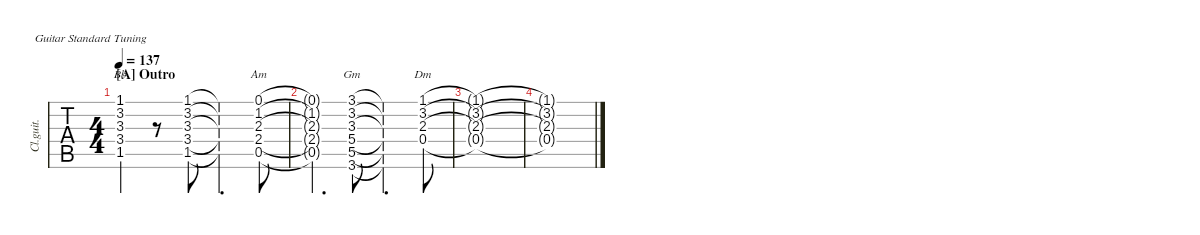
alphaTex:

\defaultSystemsLayout 4
\hideDynamics
\bracketExtendMode nobrackets
\track ("Guitar2" "Cl.guit.") {defaultSystemsLayout 4 instrument electricguitarclean}
\staff {tabs}
\tuning (E4 B3 G3 D3 A2 E2)
\chord ("Dm" 1 3 2 0 x x) {showdiagram false showfingering false}
\chord ("Bb" 1 3 3 3 1 x) {showdiagram false showfingering false barre 1}
\chord ("Am" 0 1 2 2 0 x) {showdiagram false showfingering false}
\chord ("Gm" 3 3 3 5 5 3) {showdiagram false showfingering false barre (3 3 3)}
\ts (4 4)
\section ("A" "Outro")
\tempo 137
\clef g2
\ks f
(1.5{acc b} 3.4{acc forcenatural} 3.3{acc b} 3.2{acc forcenatural} 1.1{acc forcenatural}).4{ch "Bb" dy mf} r.8 (1.5{acc b} 3.4{acc forcenatural} 3.3{acc b} 3.2{acc forcenatural} 1.1{acc forcenatural}).8 (1.5{t acc b} 3.4{t acc forcenatural} 3.3{t acc b} 3.2{t acc forcenatural} 1.1{t acc forcenatural}).4{d} (0.5{acc forcenatural} 2.4{acc forcenatural} 2.3{acc forcenatural} 1.2{acc forcenatural} 0.1{acc forcenatural}).8{ch "Am"} |
(0.5{t acc forcenatural} 2.4{t acc forcenatural} 2.3{t acc forcenatural} 1.2{t acc forcenatural} 0.1{t acc forcenatural}).4{d} (3.6{acc forcenatural} 5.5{acc forcenatural} 5.4{acc forcenatural} 3.3{acc b} 3.2{acc forcenatural} 3.1{acc forcenatural}).8{ch "Gm"} (3.6{t acc forcenatural} 5.5{t acc forcenatural} 5.4{t acc forcenatural} 3.3{t acc b} 3.2{t acc forcenatural} 3.1{t acc forcenatural}).4{d} (0.4{acc forcenatural} 2.3{acc forcenatural} 3.2{acc forcenatural} 1.1{acc forcenatural}).8{ch "Dm"} |
(0.4{t acc forcenatural} 2.3{t acc forcenatural} 3.2{t acc forcenatural} 1.1{t acc forcenatural}).1 |
(0.4{t acc forcenatural} 2.3{t acc forcenatural} 3.2{t acc forcenatural} 1.1{t acc forcenatural}).1
